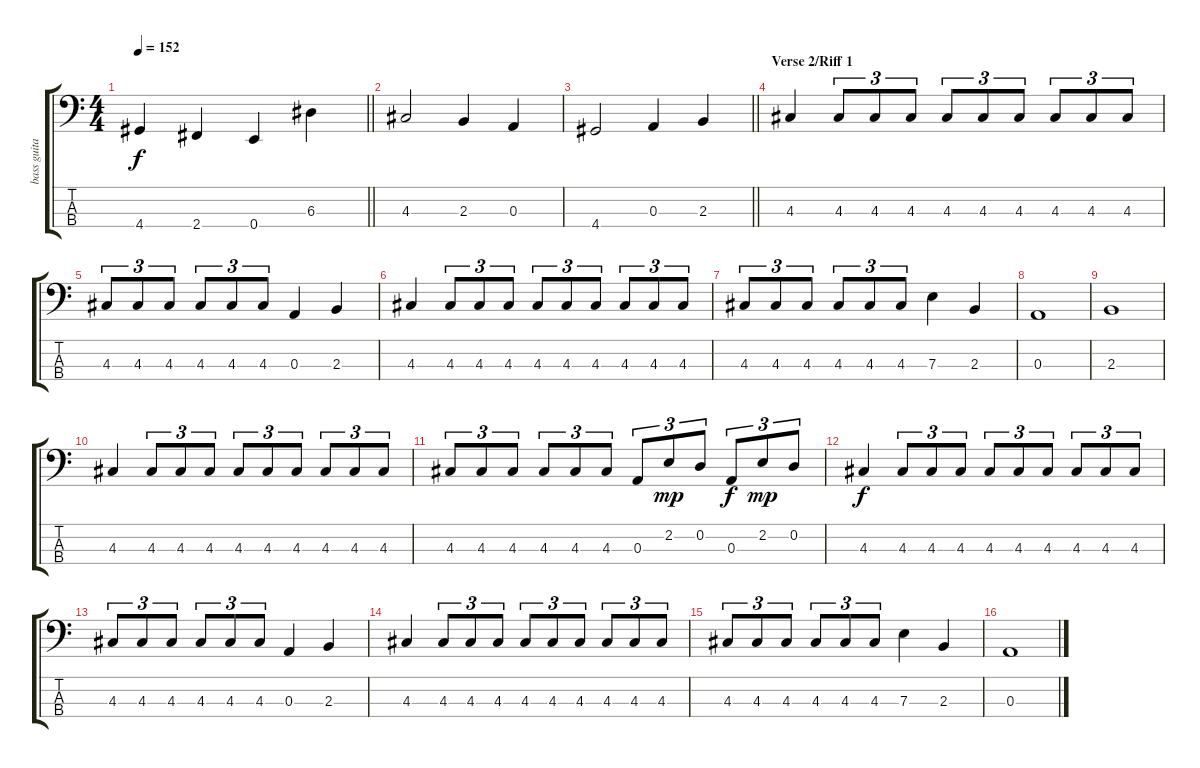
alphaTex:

\track ("bass guitar" "bass guita") {instrument electricbasspick}
\staff {score tabs}
\tuning (G2 D2 A1 E1) {hide}
\ts (4 4)
\tempo 152
\clef f4
\barLineRight lightlight
\ks c
4.4.4{dy f} 2.4.4 0.4.4 6.3.4 |
4.3.2 2.3.4 0.3.4 |
\barLineRight lightlight
4.4.2 0.3.4 2.3.4 |
\section ("" "Verse 2/Riff 1")
4.3.4 4.3.8{tu (3 2)} 4.3.8{tu (3 2)} 4.3.8{tu (3 2)} 4.3.8{tu (3 2)} 4.3.8{tu (3 2)} 4.3.8{tu (3 2)} 4.3.8{tu (3 2)} 4.3.8{tu (3 2)} 4.3.8{tu (3 2)} |
4.3.8{tu (3 2)} 4.3.8{tu (3 2)} 4.3.8{tu (3 2)} 4.3.8{tu (3 2)} 4.3.8{tu (3 2)} 4.3.8{tu (3 2)} 0.3.4 2.3.4 |
4.3.4 4.3.8{tu (3 2)} 4.3.8{tu (3 2)} 4.3.8{tu (3 2)} 4.3.8{tu (3 2)} 4.3.8{tu (3 2)} 4.3.8{tu (3 2)} 4.3.8{tu (3 2)} 4.3.8{tu (3 2)} 4.3.8{tu (3 2)} |
4.3.8{tu (3 2)} 4.3.8{tu (3 2)} 4.3.8{tu (3 2)} 4.3.8{tu (3 2)} 4.3.8{tu (3 2)} 4.3.8{tu (3 2)} 7.3.4 2.3.4 |
0.3.1 |
2.3.1 |
4.3.4 4.3.8{tu (3 2)} 4.3.8{tu (3 2)} 4.3.8{tu (3 2)} 4.3.8{tu (3 2)} 4.3.8{tu (3 2)} 4.3.8{tu (3 2)} 4.3.8{tu (3 2)} 4.3.8{tu (3 2)} 4.3.8{tu (3 2)} |
4.3.8{tu (3 2)} 4.3.8{tu (3 2)} 4.3.8{tu (3 2)} 4.3.8{tu (3 2)} 4.3.8{tu (3 2)} 4.3.8{tu (3 2)} 0.3.8{tu (3 2)} 2.2.8{tu (3 2) dy mp} 0.2.8{tu (3 2)} 0.3.8{tu (3 2) dy f} 2.2.8{tu (3 2) dy mp} 0.2.8{tu (3 2)} |
4.3.4{dy f} 4.3.8{tu (3 2)} 4.3.8{tu (3 2)} 4.3.8{tu (3 2)} 4.3.8{tu (3 2)} 4.3.8{tu (3 2)} 4.3.8{tu (3 2)} 4.3.8{tu (3 2)} 4.3.8{tu (3 2)} 4.3.8{tu (3 2)} |
4.3.8{tu (3 2)} 4.3.8{tu (3 2)} 4.3.8{tu (3 2)} 4.3.8{tu (3 2)} 4.3.8{tu (3 2)} 4.3.8{tu (3 2)} 0.3.4 2.3.4 |
4.3.4 4.3.8{tu (3 2)} 4.3.8{tu (3 2)} 4.3.8{tu (3 2)} 4.3.8{tu (3 2)} 4.3.8{tu (3 2)} 4.3.8{tu (3 2)} 4.3.8{tu (3 2)} 4.3.8{tu (3 2)} 4.3.8{tu (3 2)} |
4.3.8{tu (3 2)} 4.3.8{tu (3 2)} 4.3.8{tu (3 2)} 4.3.8{tu (3 2)} 4.3.8{tu (3 2)} 4.3.8{tu (3 2)} 7.3.4 2.3.4 |
0.3.1
